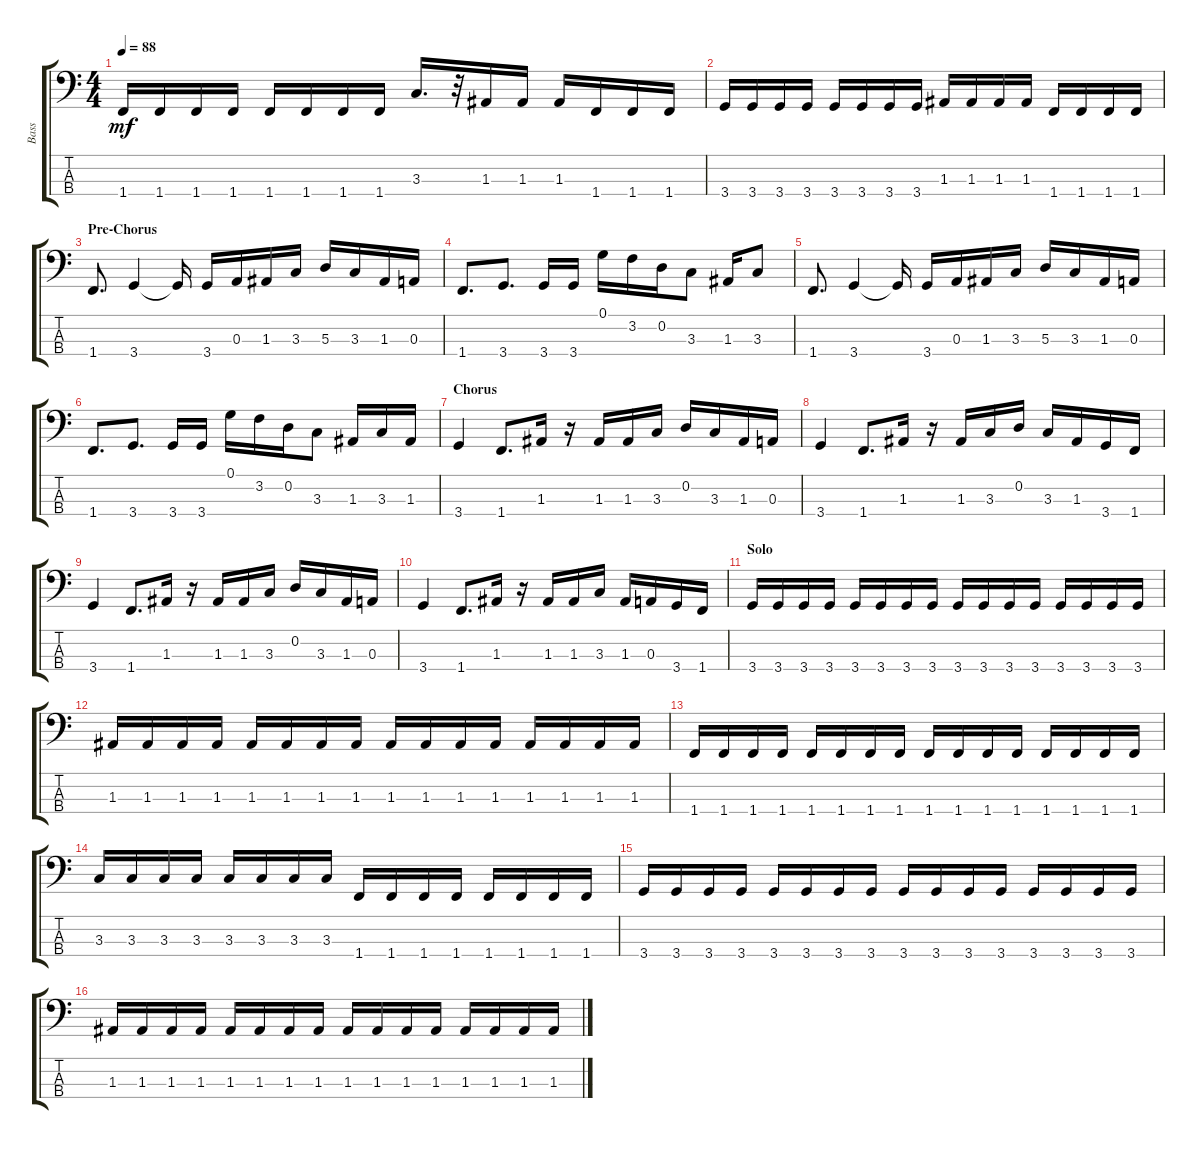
\track ("Bass" "Bass") {instrument electricbassfinger}
\staff {score tabs}
\tuning (G2 D2 A1 E1) {hide}
\ts (4 4)
\tempo 88
\clef f4
\ks c
1.4.16{dy mf} 1.4.16 1.4.16 1.4.16 1.4.16 1.4.16 1.4.16 1.4.16 3.3.16{d} r.32 1.3.16 1.3.16 1.3.16 1.4.16 1.4.16 1.4.16 |
3.4.16 3.4.16 3.4.16 3.4.16 3.4.16 3.4.16 3.4.16 3.4.16 1.3.16 1.3.16 1.3.16 1.3.16 1.4.16 1.4.16 1.4.16 1.4.16 |
\section ("" "Pre-Chorus")
1.4.8{d} 3.4.4 3.4{t}.16 3.4.16 0.3.16 1.3.16 3.3.16 5.3.16 3.3.16 1.3.16 0.3.16 |
1.4.8{d} 3.4.8{d} 3.4.16 3.4.16 0.1.16 3.2.16 0.2.16 3.3.8 1.3.16 3.3.8 |
1.4.8{d} 3.4.4 3.4{t}.16 3.4.16 0.3.16 1.3.16 3.3.16 5.3.16 3.3.16 1.3.16 0.3.16 |
1.4.8{d} 3.4.8{d} 3.4.16 3.4.16 0.1.16 3.2.16 0.2.16 3.3.8 1.3.16 3.3.16 1.3.16 |
\section ("" "Chorus")
3.4.4 1.4.8{d} 1.3.16 r.16 1.3.16 1.3.16 3.3.16 0.2.16 3.3.16 1.3.16 0.3.16 |
3.4.4 1.4.8{d} 1.3.16 r.16 1.3.16 3.3.16 0.2.16 3.3.16 1.3.16 3.4.16 1.4.16 |
3.4.4 1.4.8{d} 1.3.16 r.16 1.3.16 1.3.16 3.3.16 0.2.16 3.3.16 1.3.16 0.3.16 |
3.4.4 1.4.8{d} 1.3.16 r.16 1.3.16 1.3.16 3.3.16 1.3.16 0.3.16 3.4.16 1.4.16 |
\section ("" "Solo")
3.4.16 3.4.16 3.4.16 3.4.16 3.4.16 3.4.16 3.4.16 3.4.16 3.4.16 3.4.16 3.4.16 3.4.16 3.4.16 3.4.16 3.4.16 3.4.16 |
1.3.16 1.3.16 1.3.16 1.3.16 1.3.16 1.3.16 1.3.16 1.3.16 1.3.16 1.3.16 1.3.16 1.3.16 1.3.16 1.3.16 1.3.16 1.3.16 |
1.4.16 1.4.16 1.4.16 1.4.16 1.4.16 1.4.16 1.4.16 1.4.16 1.4.16 1.4.16 1.4.16 1.4.16 1.4.16 1.4.16 1.4.16 1.4.16 |
3.3.16 3.3.16 3.3.16 3.3.16 3.3.16 3.3.16 3.3.16 3.3.16 1.4.16 1.4.16 1.4.16 1.4.16 1.4.16 1.4.16 1.4.16 1.4.16 |
3.4.16 3.4.16 3.4.16 3.4.16 3.4.16 3.4.16 3.4.16 3.4.16 3.4.16 3.4.16 3.4.16 3.4.16 3.4.16 3.4.16 3.4.16 3.4.16 |
1.3.16 1.3.16 1.3.16 1.3.16 1.3.16 1.3.16 1.3.16 1.3.16 1.3.16 1.3.16 1.3.16 1.3.16 1.3.16 1.3.16 1.3.16 1.3.16
